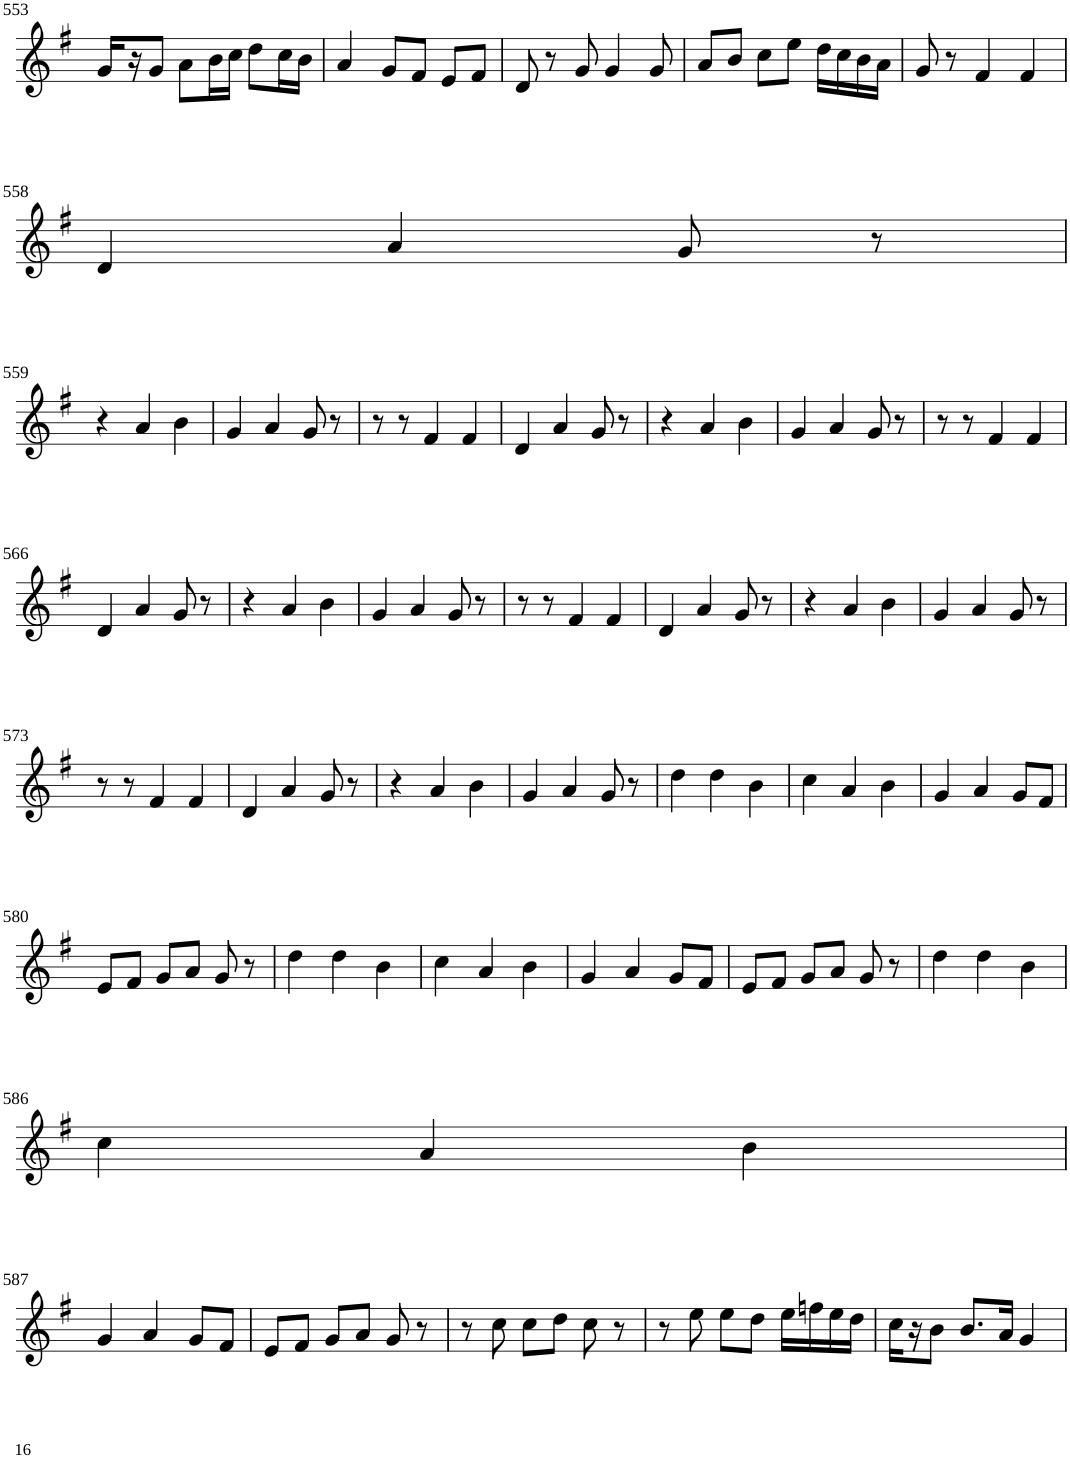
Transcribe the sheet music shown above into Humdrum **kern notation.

**kern
*part1
*staff1
*I"Violin
!!LO:PB:g=z
*clefG2
*k[f#]
*G:
*M3/4
=553
16g/LL
16r
8g/J
8a\L
16b\L
16cc\JJ
8dd\L
16cc\L
16b\JJ
=554
4a/
8g/L
8f#/J
8e/L
8f#/J
=555
8d/
8r
8g/
4g/
8g/
=556
8a/L
8b/J
8cc\L
8ee\J
16dd\LL
16cc\
16b\
16a\JJ
=557
8g/
8r
4f#/
4f#/
!!LO:LB:g=z
=558
4d/
4a/
8g/
8r
!!LO:LB:g=z
=559
4r
4a/
4b\
=560
4g/
4a/
8g/
8r
=561
8r
8r
4f#/
4f#/
=562
4d/
4a/
8g/
8r
=563
4r
4a/
4b\
=564
4g/
4a/
8g/
8r
=565
8r
8r
4f#/
4f#/
!!LO:LB:g=z
=566
4d/
4a/
8g/
8r
=567
4r
4a/
4b\
=568
4g/
4a/
8g/
8r
=569
8r
8r
4f#/
4f#/
=570
4d/
4a/
8g/
8r
=571
4r
4a/
4b\
=572
4g/
4a/
8g/
8r
!!LO:LB:g=z
=573
8r
8r
4f#/
4f#/
=574
4d/
4a/
8g/
8r
=575
4r
4a/
4b\
=576
4g/
4a/
8g/
8r
=577
4dd\
4dd\
4b\
=578
4cc\
4a/
4b\
=579
4g/
4a/
8g/L
8f#/J
!!LO:LB:g=z
=580
8e/L
8f#/J
8g/L
8a/J
8g/
8r
=581
4dd\
4dd\
4b\
=582
4cc\
4a/
4b\
=583
4g/
4a/
8g/L
8f#/J
=584
8e/L
8f#/J
8g/L
8a/J
8g/
8r
=585
4dd\
4dd\
4b\
!!LO:LB:g=z
=586
4cc\
4a/
4b\
!!LO:LB:g=z
=587
4g/
4a/
8g/L
8f#/J
=588
8e/L
8f#/J
8g/L
8a/J
8g/
8r
=589
8r
8cc\
8cc\L
8dd\J
8cc\
8r
=590
8r
8ee\
8ee\L
8dd\J
16ee\LL
16ffn\
16ee\
16dd\JJ
=591
16cc\LL
16r
8b\J
8.b/L
16a/Jk
4g/
=
*-
